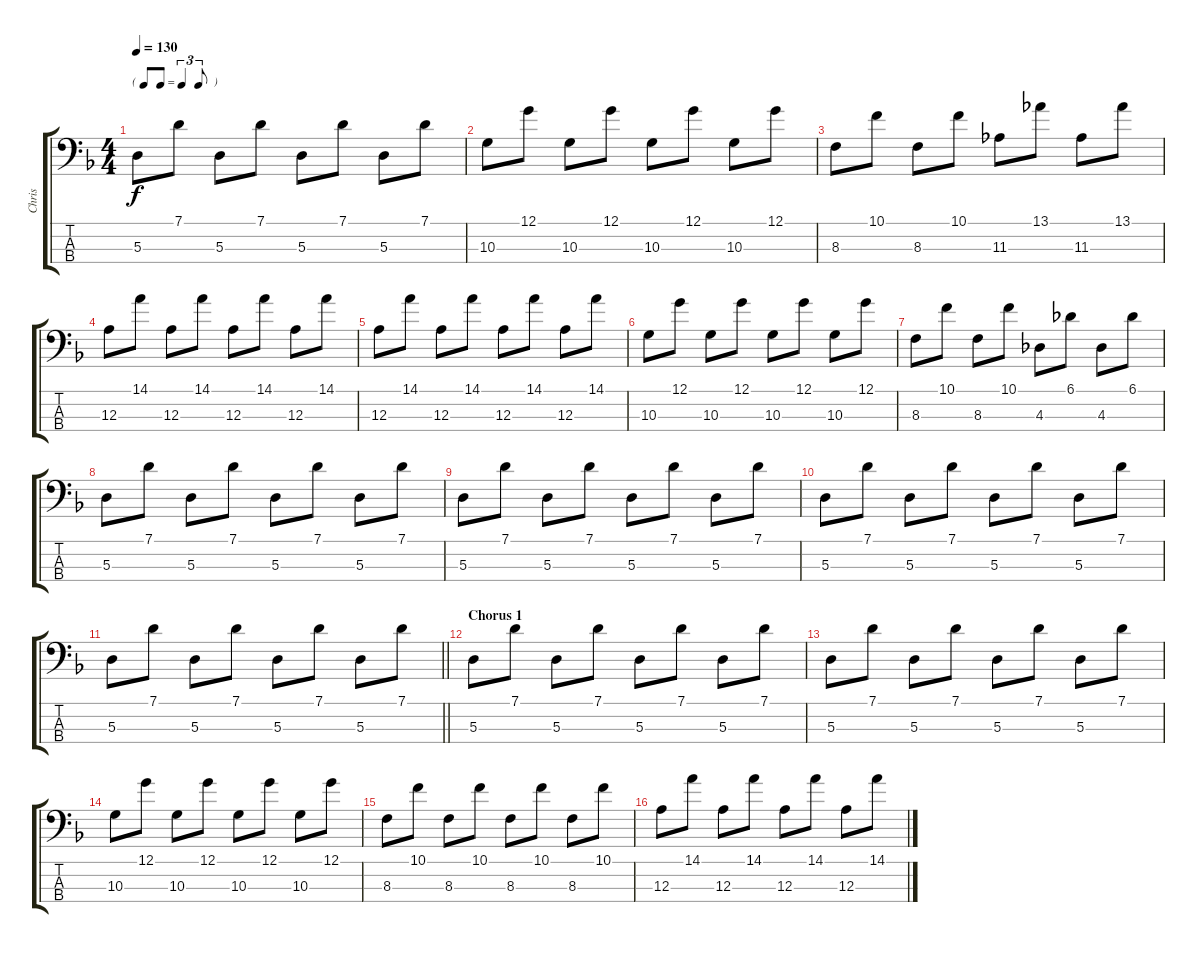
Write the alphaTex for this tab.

\track ("Chris" "Chris") {instrument electricbassfinger}
\staff {score tabs}
\tuning (G2 D2 A1 D1) {hide}
\ts (4 4)
\tf triplet8th
\tempo 130
\clef f4
\ks dminor
5.3.8{dy f} 7.1.8 5.3.8 7.1.8 5.3.8 7.1.8 5.3.8 7.1.8 |
10.3.8 12.1.8 10.3.8 12.1.8 10.3.8 12.1.8 10.3.8 12.1.8 |
8.3.8 10.1.8 8.3.8 10.1.8 11.3.8 13.1.8 11.3.8 13.1.8 |
12.3.8 14.1.8 12.3.8 14.1.8 12.3.8 14.1.8 12.3.8 14.1.8 |
12.3.8 14.1.8 12.3.8 14.1.8 12.3.8 14.1.8 12.3.8 14.1.8 |
10.3.8 12.1.8 10.3.8 12.1.8 10.3.8 12.1.8 10.3.8 12.1.8 |
8.3.8 10.1.8 8.3.8 10.1.8 4.3.8 6.1.8 4.3.8 6.1.8 |
5.3.8 7.1.8 5.3.8 7.1.8 5.3.8 7.1.8 5.3.8 7.1.8 |
5.3.8 7.1.8 5.3.8 7.1.8 5.3.8 7.1.8 5.3.8 7.1.8 |
5.3.8 7.1.8 5.3.8 7.1.8 5.3.8 7.1.8 5.3.8 7.1.8 |
\barLineRight lightlight
5.3.8 7.1.8 5.3.8 7.1.8 5.3.8 7.1.8 5.3.8 7.1.8 |
\section ("" "Chorus 1")
5.3.8{volume 12} 7.1.8 5.3.8 7.1.8 5.3.8 7.1.8 5.3.8 7.1.8 |
5.3.8 7.1.8 5.3.8 7.1.8 5.3.8 7.1.8 5.3.8 7.1.8 |
10.3.8 12.1.8 10.3.8 12.1.8 10.3.8 12.1.8 10.3.8 12.1.8 |
8.3.8 10.1.8 8.3.8 10.1.8 8.3.8 10.1.8 8.3.8 10.1.8 |
12.3.8 14.1.8 12.3.8 14.1.8 12.3.8 14.1.8 12.3.8 14.1.8
